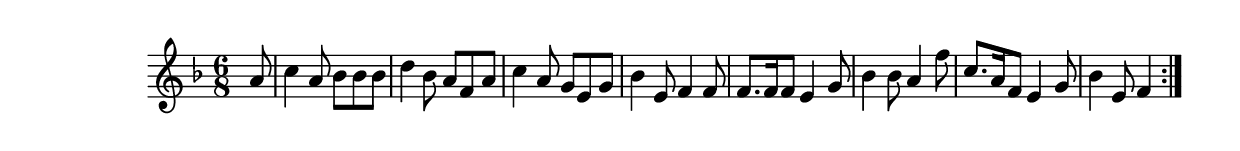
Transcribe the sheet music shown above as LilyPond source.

\version "2.19.49"
%{\header {
  title = "Calinda (Louisiana)"
  composer = "anonymous"
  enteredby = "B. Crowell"
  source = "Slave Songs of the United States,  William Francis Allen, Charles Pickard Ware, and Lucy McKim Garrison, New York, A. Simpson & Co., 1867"
}%}
\score{{\key f \major
\time 6/8
%{\tempo 8=160
%}\relative a' {
  \partial 8
  a8 | c4 a8  bes bes bes | d4 bes8 a8 f a | c4 a8 g e g | bes4 e,8 f4 f8 |
       f8. f16 f8 e4 g8 | bes4 bes8 a4 f'8 | c8. a16 f8 e4 g8 | bes4 e,8 f4
  \bar ":|."
}

}}